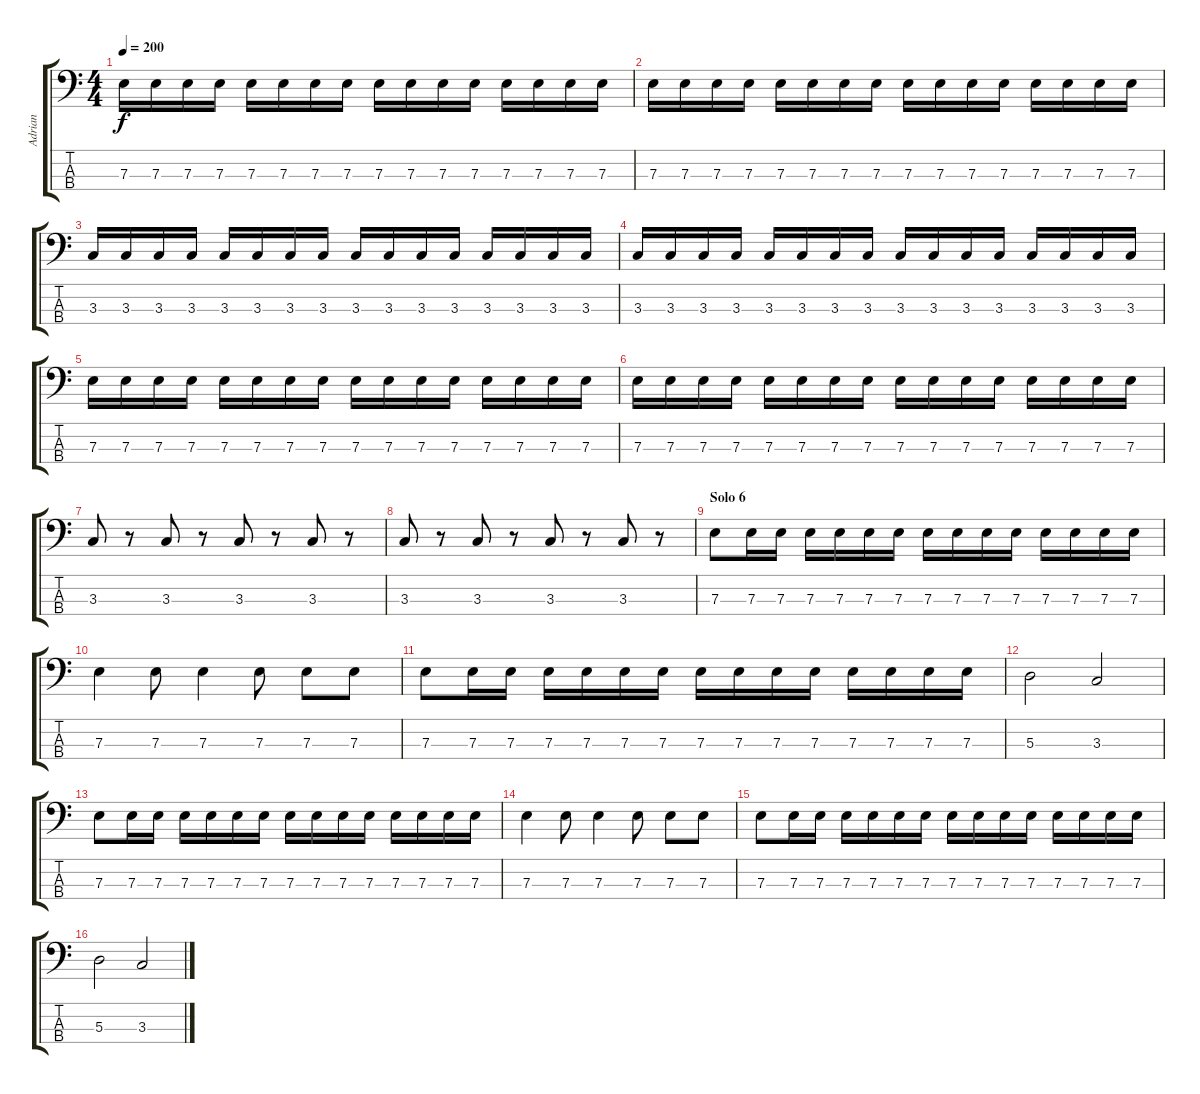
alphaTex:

\track ("Adrian" "Adrian") {instrument electricbasspick}
\staff {score tabs}
\tuning (G2 D2 A1 E1) {hide}
\ts (4 4)
\tempo 200
\clef f4
\ks c
7.3.16{dy f} 7.3.16 7.3.16 7.3.16 7.3.16 7.3.16 7.3.16 7.3.16 7.3.16 7.3.16 7.3.16 7.3.16 7.3.16 7.3.16 7.3.16 7.3.16 |
7.3.16 7.3.16 7.3.16 7.3.16 7.3.16 7.3.16 7.3.16 7.3.16 7.3.16 7.3.16 7.3.16 7.3.16 7.3.16 7.3.16 7.3.16 7.3.16 |
3.3.16 3.3.16 3.3.16 3.3.16 3.3.16 3.3.16 3.3.16 3.3.16 3.3.16 3.3.16 3.3.16 3.3.16 3.3.16 3.3.16 3.3.16 3.3.16 |
3.3.16 3.3.16 3.3.16 3.3.16 3.3.16 3.3.16 3.3.16 3.3.16 3.3.16 3.3.16 3.3.16 3.3.16 3.3.16 3.3.16 3.3.16 3.3.16 |
7.3.16 7.3.16 7.3.16 7.3.16 7.3.16 7.3.16 7.3.16 7.3.16 7.3.16 7.3.16 7.3.16 7.3.16 7.3.16 7.3.16 7.3.16 7.3.16 |
7.3.16 7.3.16 7.3.16 7.3.16 7.3.16 7.3.16 7.3.16 7.3.16 7.3.16 7.3.16 7.3.16 7.3.16 7.3.16 7.3.16 7.3.16 7.3.16 |
3.3.8 r.8 3.3.8 r.8 3.3.8 r.8 3.3.8 r.8 |
3.3.8 r.8 3.3.8 r.8 3.3.8 r.8 3.3.8 r.8 |
\section ("" "Solo 6")
7.3.8 7.3.16 7.3.16 7.3.16 7.3.16 7.3.16 7.3.16 7.3.16 7.3.16 7.3.16 7.3.16 7.3.16 7.3.16 7.3.16 7.3.16 |
7.3.4 7.3.8 7.3.4 7.3.8 7.3.8 7.3.8 |
7.3.8 7.3.16 7.3.16 7.3.16 7.3.16 7.3.16 7.3.16 7.3.16 7.3.16 7.3.16 7.3.16 7.3.16 7.3.16 7.3.16 7.3.16 |
5.3.2 3.3.2 |
7.3.8 7.3.16 7.3.16 7.3.16 7.3.16 7.3.16 7.3.16 7.3.16 7.3.16 7.3.16 7.3.16 7.3.16 7.3.16 7.3.16 7.3.16 |
7.3.4 7.3.8 7.3.4 7.3.8 7.3.8 7.3.8 |
7.3.8 7.3.16 7.3.16 7.3.16 7.3.16 7.3.16 7.3.16 7.3.16 7.3.16 7.3.16 7.3.16 7.3.16 7.3.16 7.3.16 7.3.16 |
5.3.2 3.3.2
